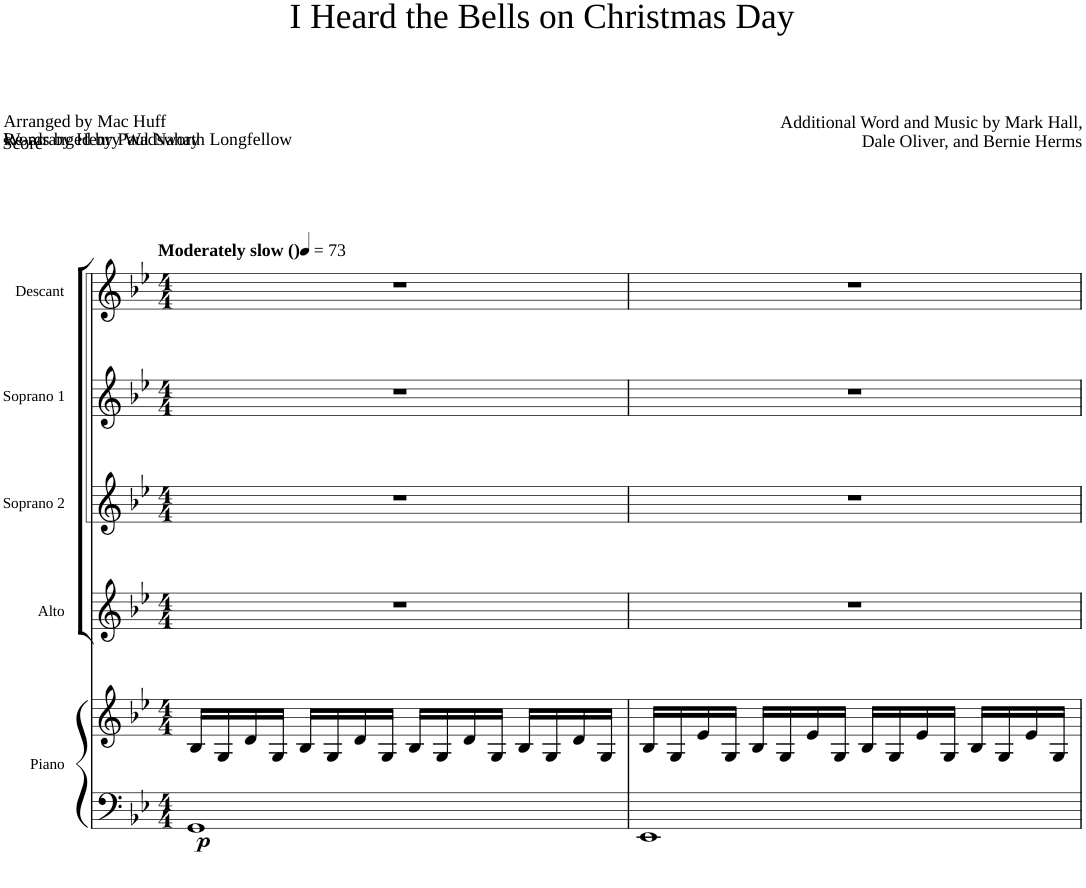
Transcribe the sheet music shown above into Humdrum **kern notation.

**kern	**kern	**dynam	**kern	**kern	**kern	**kern
*part5	*part5	*part5	*part4	*part3	*part2	*part1
*staff6	*staff5	*staff5/6	*staff4	*staff3	*staff2	*staff1
*I"Piano	*	*	*I"Alto	*I"Soprano 2	*I"Soprano 1	*I"Descant
*I'Pno	*	*	*I'A	*I'S2	*I'S1	*I'D
*clefF4	*clefG2	*	*clefG2	*clefG2	*clefG2	*clefG2
*k[b-e-]	*k[b-e-]	*	*k[b-e-]	*k[b-e-]	*k[b-e-]	*k[b-e-]
*B-:	*B-:	*	*B-:	*B-:	*B-:	*B-:
*M4/4	*M4/4	*	*M4/4	*M4/4	*M4/4	*M4/4
*MM73	*MM73	*	*MM73	*MM73	*MM73	*MM73
=1	=1	=1	=1	=1	=1	=1
!	!	!	!	!	!	!LO:TX:a:B:t=Moderately slow ()
!	!	!LO:DY:b=2	!	!	!	!
1GG	16B-/LL	p	1r	1r	1r	1r
.	16G/	.	.	.	.	.
.	16d/	.	.	.	.	.
.	16G/JJ	.	.	.	.	.
.	16B-/LL	.	.	.	.	.
.	16G/	.	.	.	.	.
.	16d/	.	.	.	.	.
.	16G/JJ	.	.	.	.	.
.	16B-/LL	.	.	.	.	.
.	16G/	.	.	.	.	.
.	16d/	.	.	.	.	.
.	16G/JJ	.	.	.	.	.
.	16B-/LL	.	.	.	.	.
.	16G/	.	.	.	.	.
.	16d/	.	.	.	.	.
.	16G/JJ	.	.	.	.	.
=2	=2	=2	=2	=2	=2	=2
1EE-	16B-/LL	.	1r	1r	1r	1r
.	16G/	.	.	.	.	.
.	16e-/	.	.	.	.	.
.	16G/JJ	.	.	.	.	.
.	16B-/LL	.	.	.	.	.
.	16G/	.	.	.	.	.
.	16e-/	.	.	.	.	.
.	16G/JJ	.	.	.	.	.
.	16B-/LL	.	.	.	.	.
.	16G/	.	.	.	.	.
.	16e-/	.	.	.	.	.
.	16G/JJ	.	.	.	.	.
.	16B-/LL	.	.	.	.	.
.	16G/	.	.	.	.	.
.	16e-/	.	.	.	.	.
.	16G/JJ	.	.	.	.	.
=	=	=	=	=	=	=
*-	*-	*-	*-	*-	*-	*-
